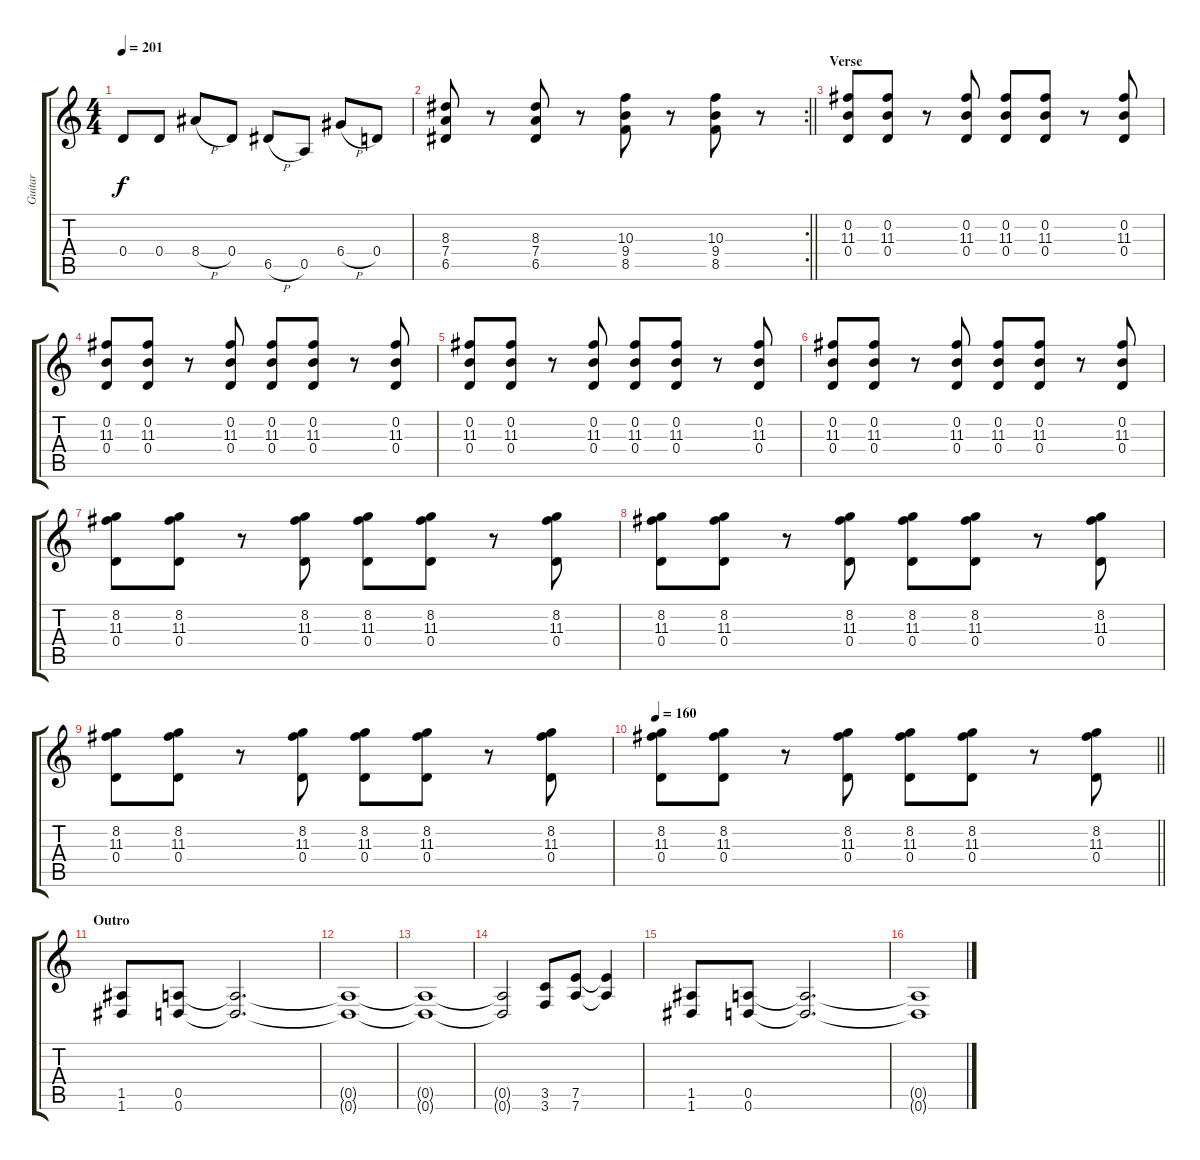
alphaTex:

\track ("Guitar" "Guitar") {instrument distortionguitar}
\staff {score tabs}
\tuning (E4 B3 G3 D3 A2 D2) {hide}
\ts (4 4)
\tempo 201
\clef g2
\ks c
0.4.8{dy f} 0.4.8 8.4{h}.8 0.4.8 6.5{h}.8 0.5.8 6.4{h}.8 0.4.8 |
\rc 2
\barLineRight lightlight
(8.3 7.4 6.5).8 r.8 (8.3 7.4 6.5).8 r.8 (10.3 9.4 8.5).8 r.8 (10.3 9.4 8.5).8 r.8 |
\section ("" "Verse")
(0.2 11.3 0.4).8 (0.2 11.3 0.4).8 r.8 (0.2 11.3 0.4).8 (0.2 11.3 0.4).8 (0.2 11.3 0.4).8 r.8 (0.2 11.3 0.4).8 |
(0.2 11.3 0.4).8 (0.2 11.3 0.4).8 r.8 (0.2 11.3 0.4).8 (0.2 11.3 0.4).8 (0.2 11.3 0.4).8 r.8 (0.2 11.3 0.4).8 |
(0.2 11.3 0.4).8 (0.2 11.3 0.4).8 r.8 (0.2 11.3 0.4).8 (0.2 11.3 0.4).8 (0.2 11.3 0.4).8 r.8 (0.2 11.3 0.4).8 |
(0.2 11.3 0.4).8 (0.2 11.3 0.4).8 r.8 (0.2 11.3 0.4).8 (0.2 11.3 0.4).8 (0.2 11.3 0.4).8 r.8 (0.2 11.3 0.4).8 |
(8.2 11.3 0.4).8 (8.2 11.3 0.4).8 r.8 (8.2 11.3 0.4).8 (8.2 11.3 0.4).8 (8.2 11.3 0.4).8 r.8 (8.2 11.3 0.4).8 |
(8.2 11.3 0.4).8 (8.2 11.3 0.4).8 r.8 (8.2 11.3 0.4).8 (8.2 11.3 0.4).8 (8.2 11.3 0.4).8 r.8 (8.2 11.3 0.4).8 |
(8.2 11.3 0.4).8 (8.2 11.3 0.4).8 r.8 (8.2 11.3 0.4).8 (8.2 11.3 0.4).8 (8.2 11.3 0.4).8 r.8 (8.2 11.3 0.4).8 |
\tempo 160
\barLineRight lightlight
(8.2 11.3 0.4).8 (8.2 11.3 0.4).8 r.8 (8.2 11.3 0.4).8 (8.2 11.3 0.4).8 (8.2 11.3 0.4).8 r.8 (8.2 11.3 0.4).8 |
\section ("" "Outro")
(1.5 1.6).8 (0.5 0.6).8 (0.5{t} 0.6{t}).2{d} |
(0.5{t} 0.6{t}).1 |
(0.5{t} 0.6{t}).1 |
(0.5{t} 0.6{t}).2 (3.5 3.6).8 (7.5 7.6).8 (7.5{t} 7.6{t}).4 |
(1.5 1.6).8 (0.5 0.6).8 (0.5{t} 0.6{t}).2{d} |
(0.5{t} 0.6{t}).1
